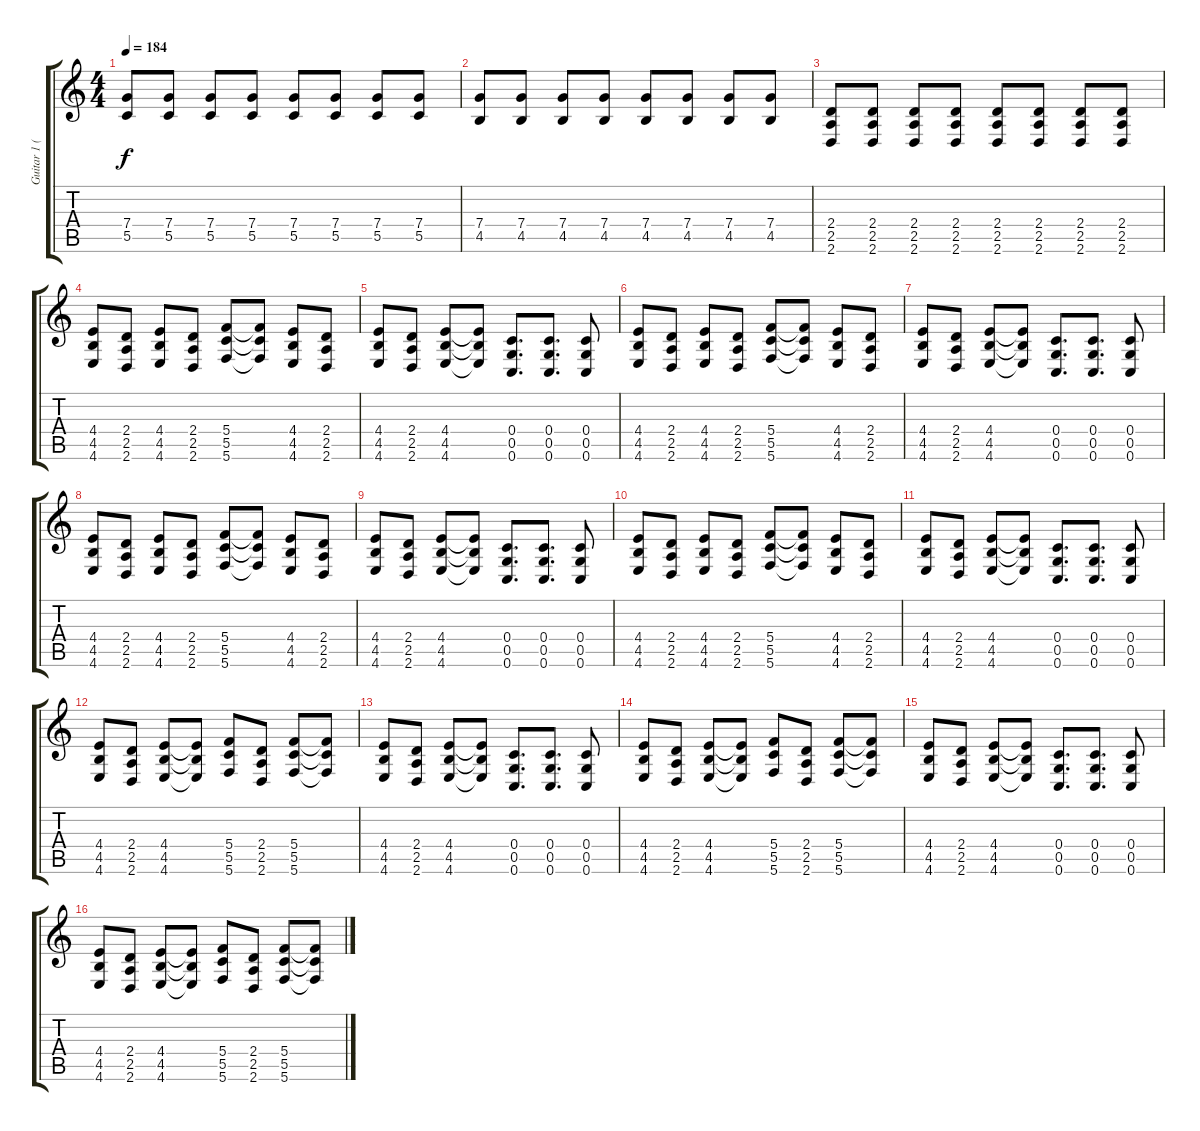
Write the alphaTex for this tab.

\track ("Guitar 1 (Distorted- Tuck)" "Guitar 1 (") {instrument distortionguitar}
\staff {score tabs}
\tuning (D4 A3 F3 C3 G2 C2) {hide}
\ts (4 4)
\tempo 184
\clef g2
\ks c
(7.4 5.5).8{dy f} (7.4 5.5).8 (7.4 5.5).8 (7.4 5.5).8 (7.4 5.5).8 (7.4 5.5).8 (7.4 5.5).8 (7.4 5.5).8 |
(7.4 4.5).8 (7.4 4.5).8 (7.4 4.5).8 (7.4 4.5).8 (7.4 4.5).8 (7.4 4.5).8 (7.4 4.5).8 (7.4 4.5).8 |
(2.4 2.5 2.6).8 (2.4 2.5 2.6).8 (2.4 2.5 2.6).8 (2.4 2.5 2.6).8 (2.4 2.5 2.6).8 (2.4 2.5 2.6).8 (2.4 2.5 2.6).8 (2.4 2.5 2.6).8 |
(4.4 4.5 4.6).8 (2.4 2.5 2.6).8 (4.4 4.5 4.6).8 (2.4 2.5 2.6).8 (5.4 5.5 5.6).8 (5.4{t} 5.5{t} 5.6{t}).8 (4.4 4.5 4.6).8 (2.4 2.5 2.6).8 |
(4.4 4.5 4.6).8 (2.4 2.5 2.6).8 (4.4 4.5 4.6).8 (4.4{t} 4.5{t} 4.6{t}).8 (0.4 0.5 0.6).8{d} (0.4 0.5 0.6).8{d} (0.4 0.5 0.6).8 |
(4.4 4.5 4.6).8 (2.4 2.5 2.6).8 (4.4 4.5 4.6).8 (2.4 2.5 2.6).8 (5.4 5.5 5.6).8 (5.4{t} 5.5{t} 5.6{t}).8 (4.4 4.5 4.6).8 (2.4 2.5 2.6).8 |
(4.4 4.5 4.6).8 (2.4 2.5 2.6).8 (4.4 4.5 4.6).8 (4.4{t} 4.5{t} 4.6{t}).8 (0.4 0.5 0.6).8{d} (0.4 0.5 0.6).8{d} (0.4 0.5 0.6).8 |
(4.4 4.5 4.6).8 (2.4 2.5 2.6).8 (4.4 4.5 4.6).8 (2.4 2.5 2.6).8 (5.4 5.5 5.6).8 (5.4{t} 5.5{t} 5.6{t}).8 (4.4 4.5 4.6).8 (2.4 2.5 2.6).8 |
(4.4 4.5 4.6).8 (2.4 2.5 2.6).8 (4.4 4.5 4.6).8 (4.4{t} 4.5{t} 4.6{t}).8 (0.4 0.5 0.6).8{d} (0.4 0.5 0.6).8{d} (0.4 0.5 0.6).8 |
(4.4 4.5 4.6).8 (2.4 2.5 2.6).8 (4.4 4.5 4.6).8 (2.4 2.5 2.6).8 (5.4 5.5 5.6).8 (5.4{t} 5.5{t} 5.6{t}).8 (4.4 4.5 4.6).8 (2.4 2.5 2.6).8 |
(4.4 4.5 4.6).8 (2.4 2.5 2.6).8 (4.4 4.5 4.6).8 (4.4{t} 4.5{t} 4.6{t}).8 (0.4 0.5 0.6).8{d} (0.4 0.5 0.6).8{d} (0.4 0.5 0.6).8 |
(4.4 4.5 4.6).8 (2.4 2.5 2.6).8 (4.4 4.5 4.6).8 (4.4{t} 4.5{t} 4.6{t}).8 (5.4 5.5 5.6).8 (2.4 2.5 2.6).8 (5.4 5.5 5.6).8 (5.4{t} 5.5{t} 5.6{t}).8 |
(4.4 4.5 4.6).8 (2.4 2.5 2.6).8 (4.4 4.5 4.6).8 (4.4{t} 4.5{t} 4.6{t}).8 (0.4 0.5 0.6).8{d} (0.4 0.5 0.6).8{d} (0.4 0.5 0.6).8 |
(4.4 4.5 4.6).8 (2.4 2.5 2.6).8 (4.4 4.5 4.6).8 (4.4{t} 4.5{t} 4.6{t}).8 (5.4 5.5 5.6).8 (2.4 2.5 2.6).8 (5.4 5.5 5.6).8 (5.4{t} 5.5{t} 5.6{t}).8 |
(4.4 4.5 4.6).8 (2.4 2.5 2.6).8 (4.4 4.5 4.6).8 (4.4{t} 4.5{t} 4.6{t}).8 (0.4 0.5 0.6).8{d} (0.4 0.5 0.6).8{d} (0.4 0.5 0.6).8 |
(4.4 4.5 4.6).8 (2.4 2.5 2.6).8 (4.4 4.5 4.6).8 (4.4{t} 4.5{t} 4.6{t}).8 (5.4 5.5 5.6).8 (2.4 2.5 2.6).8 (5.4 5.5 5.6).8 (5.4{t} 5.5{t} 5.6{t}).8
